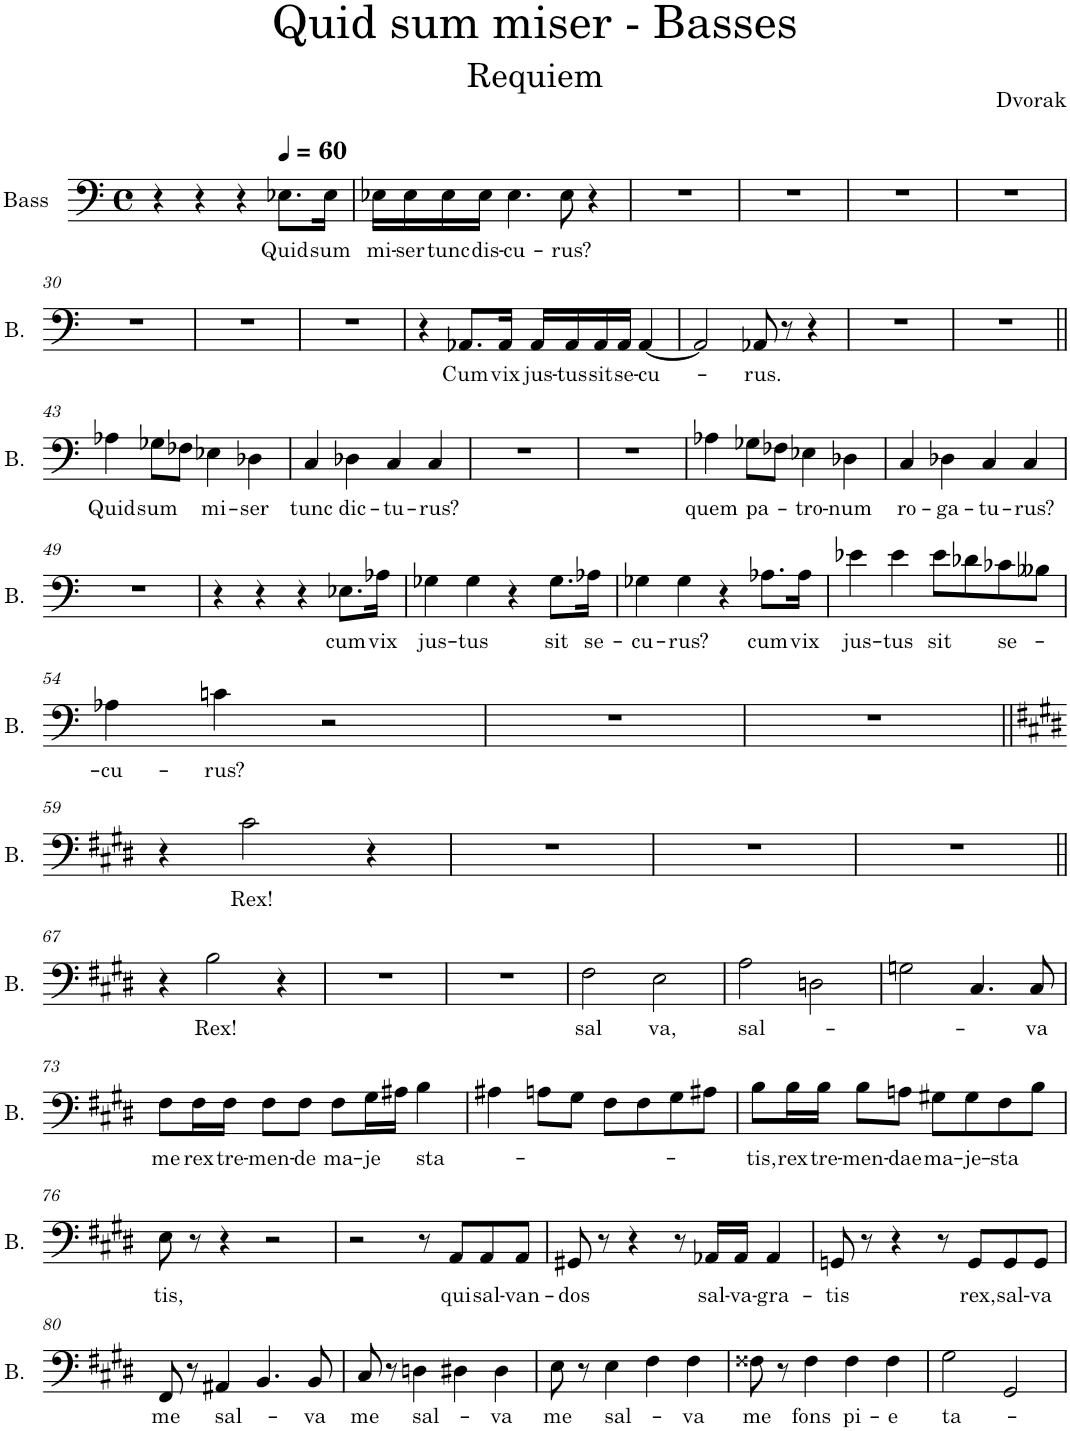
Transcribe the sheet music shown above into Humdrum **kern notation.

**kern	**text	**kern	**kern	**kern
*part4	*part4	*part3	*part2	*part1
*staff4	*staff4	*staff3	*staff2	*staff1
*I"Bass	*	*I"Tenor	*I"Alto	*I"Soprano
*I'B.	*	*I'T.	*I'A.	*I'S.
*clefF4	*	*clefGv2	*clefG2	*clefG2
*k[]	*	*k[]	*k[]	*k[]
*M4/4	*	*M4/4	*M4/4	*M4/4
*met(c)	*	*met(c)	*met(c)	*met(c)
=24	=24	=24	=24	=24
*	*	*	*	*^
4r	.	1r	1r	1r	2.ryy
4r	.	.	.	.	.
4r	.	.	.	.	.
*	*	*	*	*MM60	*
!	!LO:LY:b	!	!	!	!
8.E-X\L	Quid	.	.	.	4ryy
!	!LO:LY:b	!	!	!	!
16E-\Jk	sum	.	.	.	.
=25	=25	=25	=25	=25	=25
!	!LO:LY:b	!	!	!	!
*	*	*	*	*v	*v
16E-X\LL	mi-	1r	1r	1r
!	!LO:LY:b	!	!	!
16E-\	-ser	.	.	.
!	!LO:LY:b	!	!	!
16E-\	tunc	.	.	.
!	!LO:LY:b	!	!	!
16E-\JJ	dis-	.	.	.
!	!LO:LY:b	!	!	!
4.E-\	-cu-	.	.	.
!	!LO:LY:b	!	!	!
8E-\	-rus?	.	.	.
4r	.	.	.	.
=26	=26	=26	=26	=26
1r	.	1r	1r	1r
=27	=27	=27	=27	=27
1r	.	1r	1r	1r
=28	=28	=28	=28	=28
1r	.	1r	1r	1r
=29	=29	=29	=29	=29
1r	.	1r	1r	1r
!!LO:LB:g=z
=30	=30	=30	=30	=30
1r	.	1r	1r	1r
=31	=31	=31	=31	=31
1r	.	1r	1r	1r
=32	=32	=32	=32	=32
1r	.	1r	1r	1r
=33	=33	=33	=33	=33
4r	.	1r	1r	1r
!	!LO:LY:b	!	!	!
8.AA-X/L	Cum	.	.	.
!	!LO:LY:b	!	!	!
16AA-/Jk	vix	.	.	.
!	!LO:LY:b	!	!	!
16AA-/LL	jus-	.	.	.
!	!LO:LY:b	!	!	!
16AA-/	-tus	.	.	.
!	!LO:LY:b	!	!	!
16AA-/	sit	.	.	.
!	!LO:LY:b	!	!	!
16AA-/JJ	se-	.	.	.
!	!LO:LY:b	!	!	!
[4AA-/	-cu-	.	.	.
=34	=34	=34	=34	=34
2AA-/]	.	1r	1r	1r
!	!LO:LY:b	!	!	!
8AA-X/	-rus.	.	.	.
8r	.	.	.	.
4r	.	.	.	.
=35	=35	=35	=35	=35
1r	.	1r	1r	1r
=36	=36	=36	=36	=36
1r	.	1r	1r	1r
!!LO:LB:g=z
=43||	=43||	=43||	=43||	=43||
!	!LO:LY:b	!	!	!
4A-X\	Quid	1r	1r	1r
!	!LO:LY:b	!	!	!
8G-X\L	sum	.	.	.
8F-X\J	.	.	.	.
!	!LO:LY:b	!	!	!
4E-X\	mi-	.	.	.
!	!LO:LY:b	!	!	!
4D-X\	-ser	.	.	.
=44	=44	=44	=44	=44
!	!LO:LY:b	!	!	!
4C/	tunc	1r	1r	1r
!	!LO:LY:b	!	!	!
4D-X\	dic-	.	.	.
!	!LO:LY:b	!	!	!
4C/	-tu-	.	.	.
!	!LO:LY:b	!	!	!
4C/	-rus?	.	.	.
=45	=45	=45	=45	=45
1r	.	1r	1r	1r
=46	=46	=46	=46	=46
1r	.	1r	1r	1r
=47	=47	=47	=47	=47
!	!LO:LY:b	!	!	!
4A-X\	quem	1r	1r	1r
!	!LO:LY:b	!	!	!
8G-X\L	pa-	.	.	.
8F-X\J	.	.	.	.
!	!LO:LY:b	!	!	!
4E-X\	-tro-	.	.	.
!	!LO:LY:b	!	!	!
4D-X\	-num	.	.	.
=48	=48	=48	=48	=48
!	!LO:LY:b	!	!	!
4C/	ro-	1r	1r	1r
!	!LO:LY:b	!	!	!
4D-X\	-ga-	.	.	.
!	!LO:LY:b	!	!	!
4C/	-tu-	.	.	.
!	!LO:LY:b	!	!	!
4C/	-rus?	.	.	.
!!LO:LB:g=z
=49	=49	=49	=49	=49
1r	.	1r	1r	1r
=50	=50	=50	=50	=50
4r	.	1r	1r	1r
4r	.	.	.	.
4r	.	.	.	.
!	!LO:LY:b	!	!	!
8.E-X\L	cum	.	.	.
!	!LO:LY:b	!	!	!
16A-X\Jk	vix	.	.	.
=51	=51	=51	=51	=51
!	!LO:LY:b	!	!	!
4G-X\	jus-	1r	1r	1r
!	!LO:LY:b	!	!	!
4G-\	-tus	.	.	.
4r	.	.	.	.
!	!LO:LY:b	!	!	!
8.G-\L	sit	.	.	.
!	!LO:LY:b	!	!	!
16A-X\Jk	se-	.	.	.
=52	=52	=52	=52	=52
!	!LO:LY:b	!	!	!
4G-X\	-cu-	1r	1r	1r
!	!LO:LY:b	!	!	!
4G-\	-rus?	.	.	.
4r	.	.	.	.
!	!LO:LY:b	!	!	!
8.A-X\L	cum	.	.	.
!	!LO:LY:b	!	!	!
16A-\Jk	vix	.	.	.
=53	=53	=53	=53	=53
!	!LO:LY:b	!	!	!
4e-X\	jus-	1r	1r	1r
!	!LO:LY:b	!	!	!
4e-\	-tus	.	.	.
!	!LO:LY:b	!	!	!
8e-\L	sit	.	.	.
8d-X\	.	.	.	.
!	!LO:LY:b	!	!	!
8c-X\	se-	.	.	.
8B--X\J	.	.	.	.
!!LO:LB:g=z
=54	=54	=54	=54	=54
!	!LO:LY:b	!	!	!
4A-X\	cu-	1r	1r	1r
!	!LO:LY:b	!	!	!
4cn\	-rus?	.	.	.
2r	.	.	.	.
=55	=55	=55	=55	=55
1r	.	1r	1r	1r
=56	=56	=56	=56	=56
1r	.	1r	1r	1r
!!LO:LB:g=z
=59||	=59||	=59||	=59||	=59||
*k[f#c#g#d#]	*	*k[f#c#g#d#]	*k[f#c#g#d#]	*k[f#c#g#d#]
4r	.	1r	1r	1r
!	!LO:LY:b	!	!	!
2c#\	Rex!	.	.	.
4r	.	.	.	.
=60	=60	=60	=60	=60
1r	.	1r	1r	1r
=61	=61	=61	=61	=61
1r	.	1r	1r	1r
=62	=62	=62	=62	=62
1r	.	1r	1r	1r
!!LO:LB:g=z
=67||	=67||	=67||	=67||	=67||
4r	.	1r	1r	1r
!	!LO:LY:b	!	!	!
2B\	Rex!	.	.	.
4r	.	.	.	.
=68	=68	=68	=68	=68
1r	.	1r	1r	1r
=69	=69	=69	=69	=69
1r	.	1r	1r	1r
=70	=70	=70	=70	=70
!	!LO:LY:b	!	!	!
2F#\	sal	1r	1r	1r
!	!LO:LY:b	!	!	!
2E\	va,	.	.	.
=71	=71	=71	=71	=71
!	!LO:LY:b	!	!	!
2A\	sal-	1r	1r	1r
2Dn\	.	.	.	.
=72	=72	=72	=72	=72
2Gn\	.	1r	1r	1r
4.C#/	.	.	.	.
!	!LO:LY:b	!	!	!
8C#/	-va	.	.	.
!!LO:LB:g=z
=73	=73	=73	=73	=73
!	!LO:LY:b	!	!	!
8F#\L	me	1r	1r	1r
!	!LO:LY:b	!	!	!
16F#\L	rex	.	.	.
!	!LO:LY:b	!	!	!
16F#\JJ	tre-	.	.	.
!	!LO:LY:b	!	!	!
8F#\L	-men-	.	.	.
!	!LO:LY:b	!	!	!
8F#\J	-de	.	.	.
!	!LO:LY:b	!	!	!
8F#\L	ma-	.	.	.
!	!LO:LY:b	!	!	!
16G#\L	-je	.	.	.
16A#X\JJ	.	.	.	.
!	!LO:LY:b	!	!	!
4B\	sta-	.	.	.
=74	=74	=74	=74	=74
4A#X\	.	1r	1r	1r
8An\L	.	.	.	.
8G#\J	.	.	.	.
8F#\L	.	.	.	.
8F#\	.	.	.	.
8G#\	.	.	.	.
8A#X\J	.	.	.	.
=75	=75	=75	=75	=75
!	!LO:LY:b	!	!	!
8B\L	-tis,	1r	1r	1r
!	!LO:LY:b	!	!	!
16B\L	rex	.	.	.
!	!LO:LY:b	!	!	!
16B\JJ	tre-	.	.	.
!	!LO:LY:b	!	!	!
8B\L	-men-	.	.	.
!	!LO:LY:b	!	!	!
8An\J	-dae	.	.	.
!	!LO:LY:b	!	!	!
8G#X\L	ma-	.	.	.
!	!LO:LY:b	!	!	!
8G#\	-je-	.	.	.
!	!LO:LY:b	!	!	!
8F#\	-sta	.	.	.
8B\J	.	.	.	.
!!LO:LB:g=z
=76	=76	=76	=76	=76
!	!LO:LY:b	!	!	!
8E\	tis,	1r	1r	1r
8r	.	.	.	.
4r	.	.	.	.
2r	.	.	.	.
=77	=77	=77	=77	=77
2r	.	1r	1r	1r
8r	.	.	.	.
!	!LO:LY:b	!	!	!
8AA/L	qui	.	.	.
!	!LO:LY:b	!	!	!
8AA/	sal-	.	.	.
!	!LO:LY:b	!	!	!
8AA/J	-van-	.	.	.
=78	=78	=78	=78	=78
!	!LO:LY:b	!	!	!
8GG#X/	-dos	1r	1r	1r
8r	.	.	.	.
4r	.	.	.	.
8r	.	.	.	.
!	!LO:LY:b	!	!	!
16AA-X/LL	sal-	.	.	.
!	!LO:LY:b	!	!	!
16AA-/JJ	-va-	.	.	.
!	!LO:LY:b	!	!	!
4AA-/	-gra-	.	.	.
=79	=79	=79	=79	=79
!	!LO:LY:b	!	!	!
8GGn/	-tis	1r	1r	1r
8r	.	.	.	.
4r	.	.	.	.
8r	.	.	.	.
!	!LO:LY:b	!	!	!
8GG/L	rex,	.	.	.
!	!LO:LY:b	!	!	!
8GG/	sal-	.	.	.
!	!LO:LY:b	!	!	!
8GG/J	-va	.	.	.
!!LO:LB:g=z
=80	=80	=80	=80	=80
!	!LO:LY:b	!	!	!
8FF#/	me	1r	1r	1r
8r	.	.	.	.
!	!LO:LY:b	!	!	!
4AA#X/	sal-	.	.	.
4.BB/	.	.	.	.
!	!LO:LY:b	!	!	!
8BB/	-va	.	.	.
=81	=81	=81	=81	=81
!	!LO:LY:b	!	!	!
8C#/	me	1r	1r	1r
8r	.	.	.	.
!	!LO:LY:b	!	!	!
4Dn\	sal-	.	.	.
4D#X\	.	.	.	.
!	!LO:LY:b	!	!	!
4D#\	-va	.	.	.
=82	=82	=82	=82	=82
!	!LO:LY:b	!	!	!
8E\	me	1r	1r	1r
8r	.	.	.	.
!	!LO:LY:b	!	!	!
4E\	sal-	.	.	.
4F#\	.	.	.	.
!	!LO:LY:b	!	!	!
4F#\	-va	.	.	.
=83	=83	=83	=83	=83
!	!LO:LY:b	!	!	!
8F##X\	me	1r	1r	1r
8r	.	.	.	.
!	!LO:LY:b	!	!	!
4F##\	fons	.	.	.
!	!LO:LY:b	!	!	!
4F##\	pi-	.	.	.
!	!LO:LY:b	!	!	!
4F##\	-e	.	.	.
=84	=84	=84	=84	=84
!	!LO:LY:b	!	!	!
2G#\	ta-	1r	1r	1r
2GG#/	.	.	.	.
=	=	=	=	=
*-	*-	*-	*-	*-
